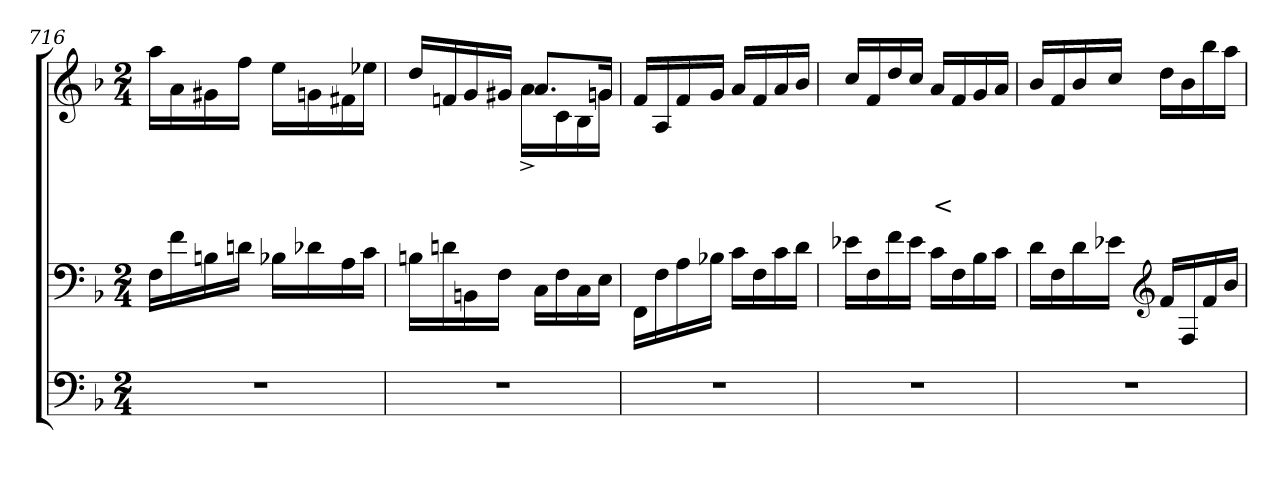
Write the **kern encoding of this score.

**kern	**kern	**kern	**text	**text
*part3	*part2	*part1	*part1	*part1
*staff3	*staff2	*staff1	*staff1	*staff1
*clefF4	*clefF4	*clefG2	*	*
*k[b-]	*k[b-]	*k[b-]	*	*
*M2/4	*M2/4	*M2/4	*	*
=716	=716	=716	=716	=716
2r	16FLL	16aaLL	.	.
.	16f	16a	.	.
.	16Bn	16g#X	.	.
.	16dnJJ	16ffJJ	.	.
.	16B-XLL	16eeLL	.	.
.	16d-X	16gn	.	.
.	16A	16f#X	.	.
.	16cJJ	16ee-XJJ	.	.
=717	=717	=717	=717	=717
*	*	*^	*	*
2r	16BnLL	4ryy	16ddLL	.	.
.	16dn	.	16fn	.	.
.	16BBn	.	16g	.	.
.	16FJJ	.	16g#XJJ	.	.
.	16CLL	8.aL	16a^>LL	.	.
.	16F	.	16c	.	.
.	16C	.	16B-	.	.
.	16EJJ	16gnJk	16gnJJ	.	.
*	*	*v	*v	*	*
=718	=718	=718	=718	=718
2r	16FFLL	16fLL	.	.
.	16F	16A	.	.
.	16A	16f	.	.
.	16B-XJJ	16gJJ	.	.
.	16cLL	16aLL	.	.
.	16F	16f	.	.
.	16c	16a	.	.
.	16dJJ	16b-JJ	.	.
=719	=719	=719	=719	=719
2r	16e-XLL	16ccLL	.	.
.	16F	16f	.	.
.	16f	16dd	.	.
.	16e-JJ	16ccJJ	.	.
.	16cLL	16aLL	.	<
.	16F	16f	.	.
.	16B-	16g	.	.
.	16cJJ	16aJJ	.	.
=720	=720	=720	=720	=720
2r	16dLL	16b-LL	.	.
.	16F	16f	.	.
.	16d	16b-	.	.
.	16e-XJJ	16ccJJ	.	.
*	*clefG2	*	*	*
.	16fLL	16ddLL	.	.
.	16F	16b-	.	.
.	16f	16bb-	.	.
.	16b-JJ	16aaJJ	.	.
=	=	=	=	=
*-	*-	*-	*-	*-
